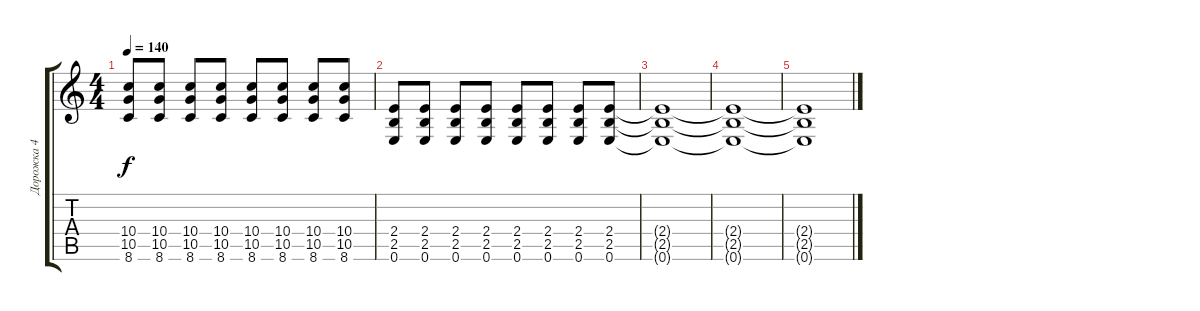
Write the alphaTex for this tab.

\track ("Дорожка 4" "Дорожка 4") {instrument overdrivenguitar}
\staff {score tabs}
\tuning (E4 B3 G3 D3 A2 E2) {hide}
\ts (4 4)
\tempo 140
\clef g2
\ks c
(10.4 10.5 8.6).8{dy f} (10.4 10.5 8.6).8 (10.4 10.5 8.6).8 (10.4 10.5 8.6).8 (10.4 10.5 8.6).8 (10.4 10.5 8.6).8 (10.4 10.5 8.6).8 (10.4 10.5 8.6).8 |
(2.4 2.5 0.6).8 (2.4 2.5 0.6).8 (2.4 2.5 0.6).8 (2.4 2.5 0.6).8 (2.4 2.5 0.6).8 (2.4 2.5 0.6).8 (2.4 2.5 0.6).8 (2.4 2.5 0.6).8 |
(2.4{t} 2.5{t} 0.6{t}).1 |
(2.4{t} 2.5{t} 0.6{t}).1 |
(2.4{t} 2.5{t} 0.6{t}).1
